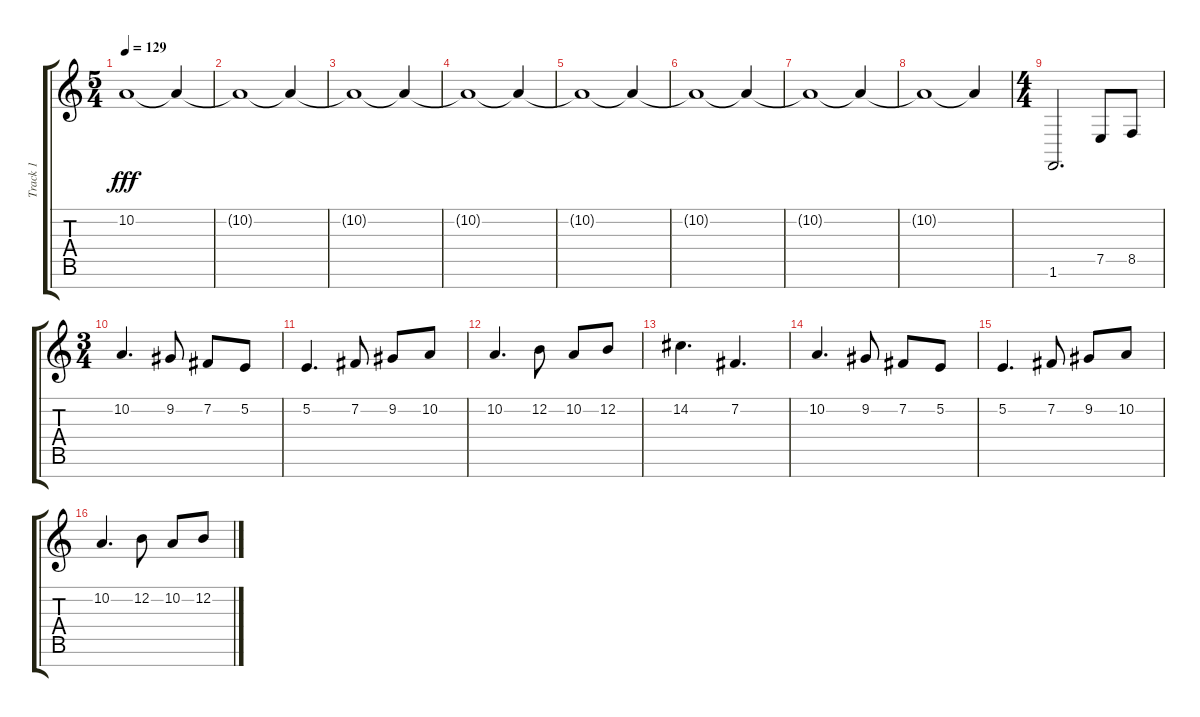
\track ("Track 1" "Track 1") {instrument stringensemble1}
\staff {score tabs}
\tuning (E4 B3 G3 D3 A2 E2 B1) {hide}
\ts (5 4)
\tempo 129
\clef g2
\ks c
10.2.1{dy fff volume 8} 10.2{t}.4 |
10.2{t}.1 10.2{t}.4 |
10.2{t}.1 10.2{t}.4 |
10.2{t}.1 10.2{t}.4 |
10.2{t}.1 10.2{t}.4 |
10.2{t}.1 10.2{t}.4 |
10.2{t}.1 10.2{t}.4 |
10.2{t}.1 10.2{t}.4 |
\ts (4 4)
1.6.2{d} 7.5.8 8.5.8 |
\ts (3 4)
10.2.4{d volume 16} 9.2.8 7.2.8 5.2.8 |
5.2.4{d} 7.2.8 9.2.8 10.2.8 |
10.2.4{d} 12.2.8 10.2.8 12.2.8 |
14.2.4{d} 7.2.4{d} |
10.2.4{d} 9.2.8 7.2.8 5.2.8 |
5.2.4{d} 7.2.8 9.2.8 10.2.8 |
10.2.4{d} 12.2.8 10.2.8 12.2.8
